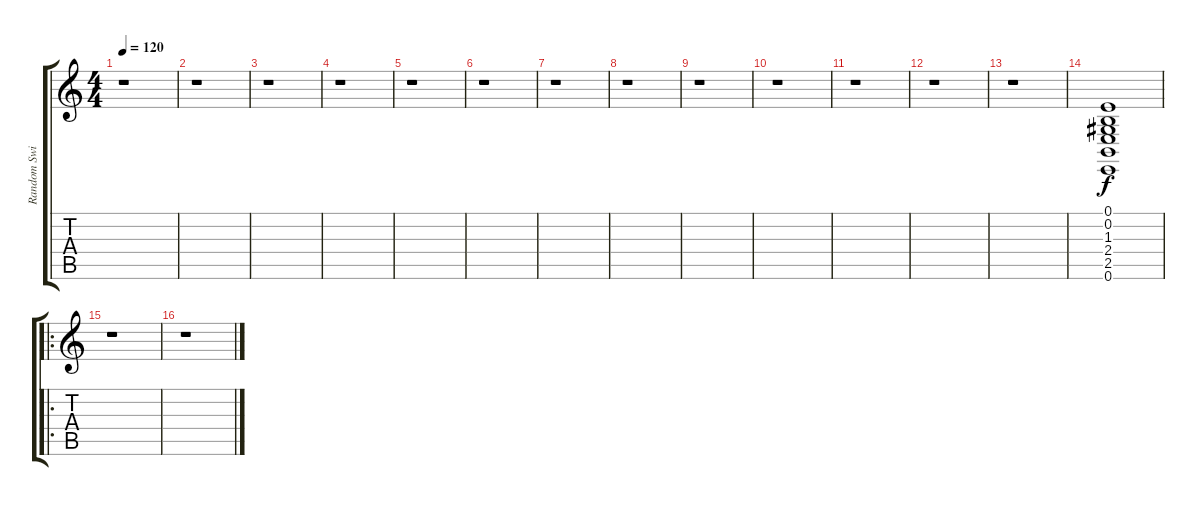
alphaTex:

\track ("Random Swish" "Random Swi") {instrument reversecymbal}
\staff {score tabs}
\tuning (E4 B3 G3 D3 A2 E2) {hide}
\ts (4 4)
\tempo 120
\clef g2
\ks c
r.1{dy f instrument reversecymbal} |
r.1 |
r.1 |
r.1 |
r.1 |
r.1 |
r.1 |
r.1 |
r.1 |
r.1 |
r.1 |
r.1 |
r.1 |
(0.1 0.2 1.3 2.4 2.5 0.6).1 |
\ro
r.1 |
r.1
